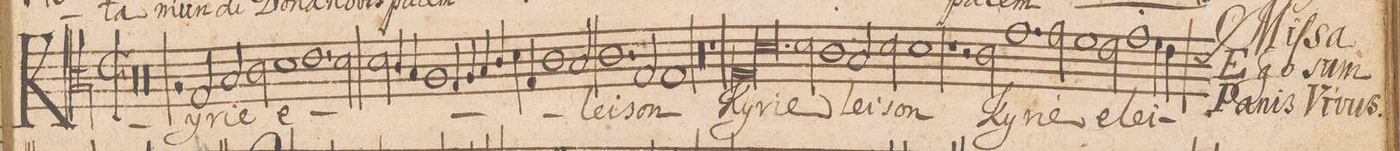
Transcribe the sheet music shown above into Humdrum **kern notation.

**kern	**text
*I"TENOR.	*
*clefC3	*
*k[]	*
*met(c|)	*
*M2/1	*
00r	.
=2-	=2-
=3-	=3-
00r	.
=4-	=4-
=5-	=5-
2rA	.
2G/	Ky-
2B/	-ri-
*2\right	*
2c\	-e
=6-	=6-
1d	e-
1.e	.
=7-	=7-
2d\	.
2d\	.
4c/	.
4B/	.
=8-	=8-
1A	.
4G/	.
4A/	.
4B/	.
4c/	.
=9-	=9-
4d\	.
4G/	.
1c	.
2B/	.
=10-	=10-
1.c	-lei-
2G/	-son
=11-	=11-
1G	.
00r	.
=12-	=12-
=13-	=13-
1r	.
=14-	=14-
*lig	*
1G	Ky-
1.d	.
*Xlig	*
=15-	=15-
2d\	-ri-
1c	-e-
=16-	=16-
2B/	-lei-
2d\	.
1d	-son
=17-	=17-
1r	.
2r	.
2c\	Ky-
=18-	=18-
1.g	.
2g\	-ri-
=19-	=19-
1f	-e
2e\	e-
1g\	-lei-
=20-	=20-
4f\	.
*custos:d	*
4e\	.
*-	*-
